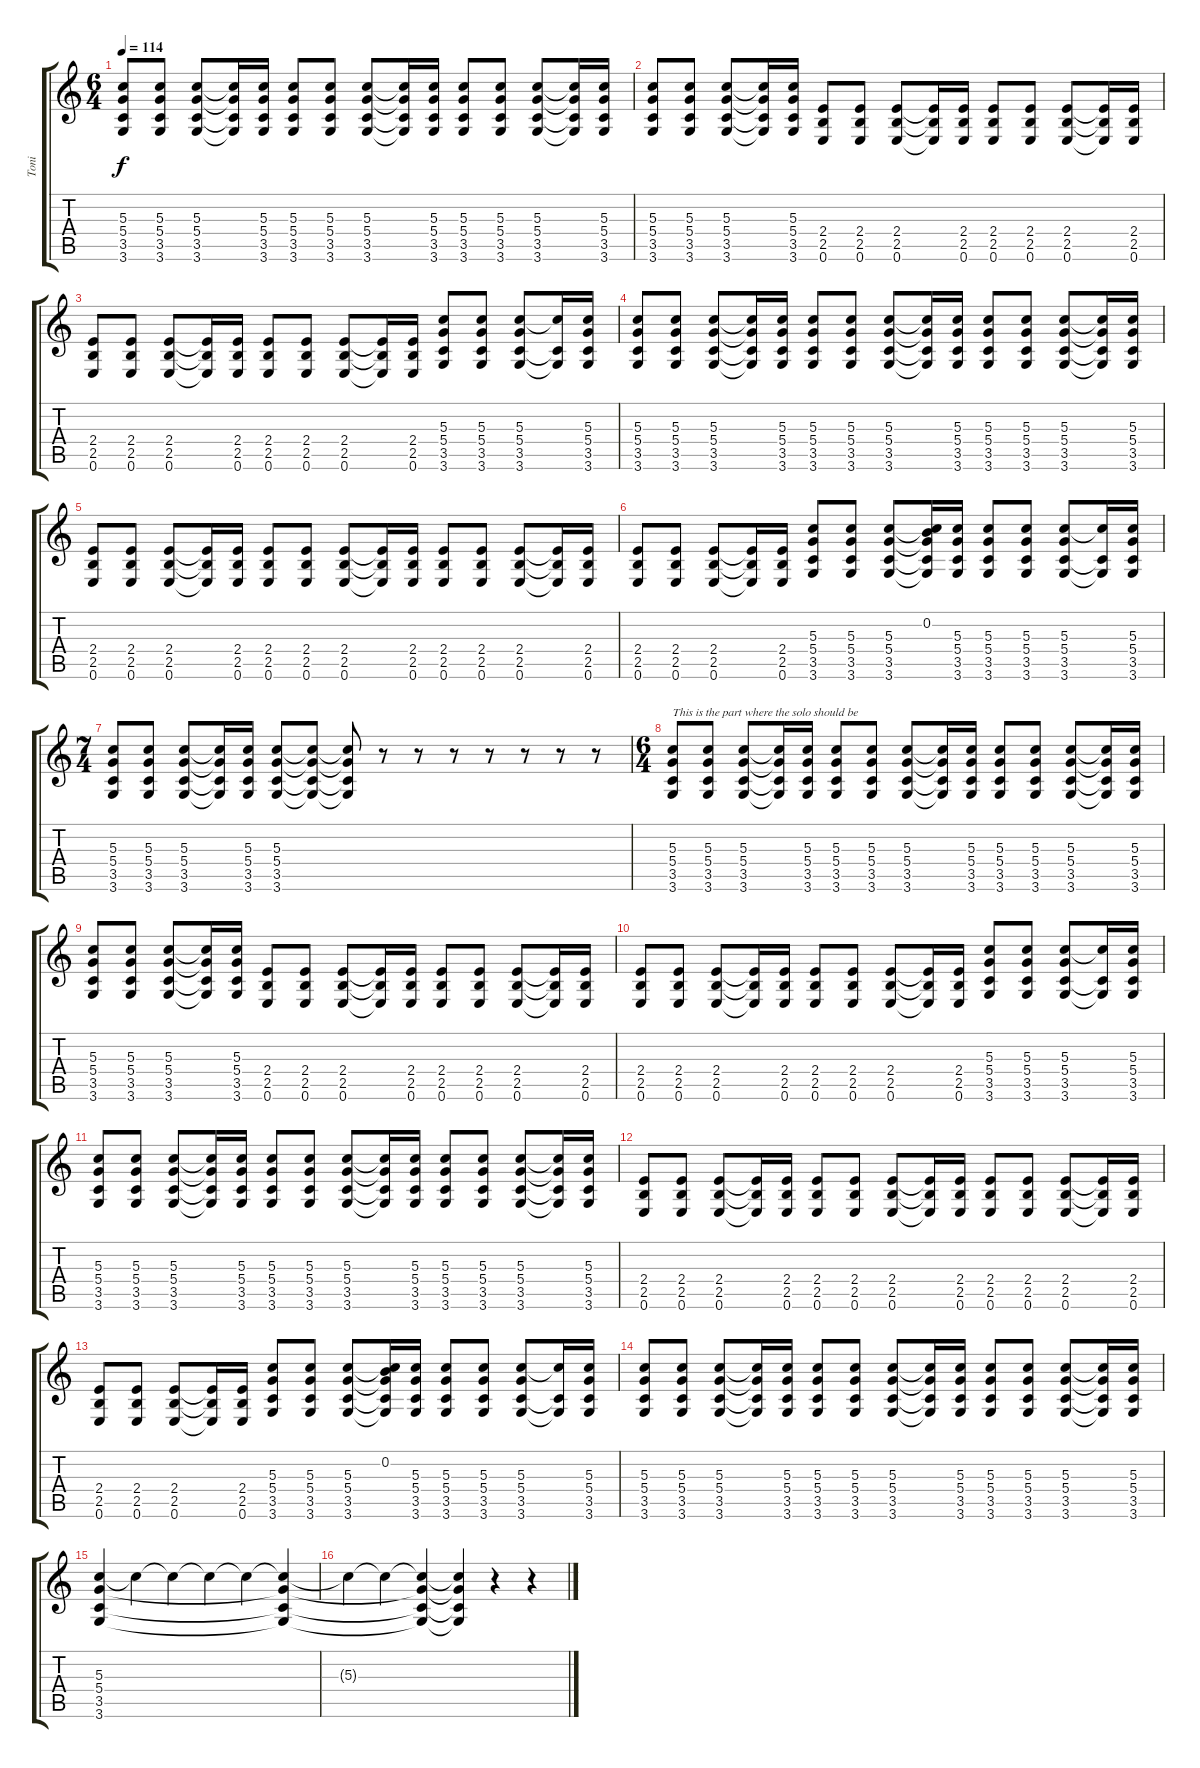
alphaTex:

\track ("Toni" "Toni") {instrument electricguitarclean}
\staff {score tabs}
\tuning (E4 B3 G3 D3 A2 E2) {hide}
\ts (6 4)
\tempo 114
\clef g2
\ks c
(5.3 5.4 3.5 3.6).8{dy f instrument distortionguitar} (5.3 5.4 3.5 3.6).8 (5.3 5.4 3.5 3.6).8 (5.3{t} 5.4{t} 3.5{t} 3.6{t}).16 (5.3 5.4 3.5 3.6).16 (5.3 5.4 3.5 3.6).8 (5.3 5.4 3.5 3.6).8 (5.3 5.4 3.5 3.6).8 (5.3{t} 5.4{t} 3.5{t} 3.6{t}).16 (5.3 5.4 3.5 3.6).16 (5.3 5.4 3.5 3.6).8 (5.3 5.4 3.5 3.6).8 (5.3 5.4 3.5 3.6).8 (5.3{t} 5.4{t} 3.5{t} 3.6{t}).16 (5.3 5.4 3.5 3.6).16 |
(5.3 5.4 3.5 3.6).8{instrument distortionguitar} (5.3 5.4 3.5 3.6).8 (5.3 5.4 3.5 3.6).8 (5.3{t} 5.4{t} 3.5{t} 3.6{t}).16 (5.3 5.4 3.5 3.6).16 (2.4 2.5 0.6).8 (2.4 2.5 0.6).8 (2.4 2.5 0.6).8 (2.4{t} 2.5{t} 0.6{t}).16 (2.4 2.5 0.6).16 (2.4 2.5 0.6).8 (2.4 2.5 0.6).8 (2.4 2.5 0.6).8 (2.4{t} 2.5{t} 0.6{t}).16 (2.4 2.5 0.6).16 |
(2.4 2.5 0.6).8{instrument distortionguitar} (2.4 2.5 0.6).8 (2.4 2.5 0.6).8 (2.4{t} 2.5{t} 0.6{t}).16 (2.4 2.5 0.6).16 (2.4 2.5 0.6).8 (2.4 2.5 0.6).8 (2.4 2.5 0.6).8 (2.4{t} 2.5{t} 0.6{t}).16 (2.4 2.5 0.6).16 (5.3 5.4 3.5 3.6).8 (5.3 5.4 3.5 3.6).8 (5.3 5.4 3.5 3.6).8 (5.3{t} 3.5{t} 3.6{t}).16 (5.3 5.4 3.5 3.6).16 |
(5.3 5.4 3.5 3.6).8{instrument distortionguitar} (5.3 5.4 3.5 3.6).8 (5.3 5.4 3.5 3.6).8 (5.3{t} 5.4{t} 3.5{t} 3.6{t}).16 (5.3 5.4 3.5 3.6).16 (5.3 5.4 3.5 3.6).8 (5.3 5.4 3.5 3.6).8 (5.3 5.4 3.5 3.6).8 (5.3{t} 5.4{t} 3.5{t} 3.6{t}).16 (5.3 5.4 3.5 3.6).16 (5.3 5.4 3.5 3.6).8 (5.3 5.4 3.5 3.6).8 (5.3 5.4 3.5 3.6).8 (5.3{t} 5.4{t} 3.5{t} 3.6{t}).16 (5.3 5.4 3.5 3.6).16 |
(2.4 2.5 0.6).8{instrument distortionguitar} (2.4 2.5 0.6).8 (2.4 2.5 0.6).8 (2.4{t} 2.5{t} 0.6{t}).16 (2.4 2.5 0.6).16 (2.4 2.5 0.6).8 (2.4 2.5 0.6).8 (2.4 2.5 0.6).8 (2.4{t} 2.5{t} 0.6{t}).16 (2.4 2.5 0.6).16 (2.4 2.5 0.6).8 (2.4 2.5 0.6).8 (2.4 2.5 0.6).8 (2.4{t} 2.5{t} 0.6{t}).16 (2.4 2.5 0.6).16 |
(2.4 2.5 0.6).8{instrument distortionguitar} (2.4 2.5 0.6).8 (2.4 2.5 0.6).8 (2.4{t} 2.5{t} 0.6{t}).16 (2.4 2.5 0.6).16 (5.3 5.4 3.5 3.6).8 (5.3 5.4 3.5 3.6).8 (5.3 5.4 3.5 3.6).8 (0.2 5.3{t} 5.4{t} 3.5{t} 3.6{t}).16 (5.3 5.4 3.5 3.6).16 (5.3 5.4 3.5 3.6).8 (5.3 5.4 3.5 3.6).8 (5.3 5.4 3.5 3.6).8 (5.3{t} 3.5{t} 3.6{t}).16 (5.3 5.4 3.5 3.6).16 |
\ts (7 4)
(5.3 5.4 3.5 3.6).8{instrument distortionguitar} (5.3 5.4 3.5 3.6).8 (5.3 5.4 3.5 3.6).8 (5.3{t} 5.4{t} 3.5{t} 3.6{t}).16 (5.3 5.4 3.5 3.6).16 (5.3 5.4 3.5 3.6).8 (5.3{t} 5.4{t} 3.5{t} 3.6{t}).8 (5.3{t} 5.4{t} 3.5{t} 3.6{t}).8 r.8 r.8 r.8 r.8 r.8 r.8 r.8 |
\ts (6 4)
(5.3 5.4 3.5 3.6).8{txt "This is the part where the solo should be" instrument distortionguitar} (5.3 5.4 3.5 3.6).8 (5.3 5.4 3.5 3.6).8 (5.3{t} 5.4{t} 3.5{t} 3.6{t}).16 (5.3 5.4 3.5 3.6).16 (5.3 5.4 3.5 3.6).8 (5.3 5.4 3.5 3.6).8 (5.3 5.4 3.5 3.6).8 (5.3{t} 5.4{t} 3.5{t} 3.6{t}).16 (5.3 5.4 3.5 3.6).16 (5.3 5.4 3.5 3.6).8 (5.3 5.4 3.5 3.6).8 (5.3 5.4 3.5 3.6).8 (5.3{t} 5.4{t} 3.5{t} 3.6{t}).16 (5.3 5.4 3.5 3.6).16 |
(5.3 5.4 3.5 3.6).8{instrument distortionguitar} (5.3 5.4 3.5 3.6).8 (5.3 5.4 3.5 3.6).8 (5.3{t} 5.4{t} 3.5{t} 3.6{t}).16 (5.3 5.4 3.5 3.6).16 (2.4 2.5 0.6).8 (2.4 2.5 0.6).8 (2.4 2.5 0.6).8 (2.4{t} 2.5{t} 0.6{t}).16 (2.4 2.5 0.6).16 (2.4 2.5 0.6).8 (2.4 2.5 0.6).8 (2.4 2.5 0.6).8 (2.4{t} 2.5{t} 0.6{t}).16 (2.4 2.5 0.6).16 |
(2.4 2.5 0.6).8{instrument distortionguitar} (2.4 2.5 0.6).8 (2.4 2.5 0.6).8 (2.4{t} 2.5{t} 0.6{t}).16 (2.4 2.5 0.6).16 (2.4 2.5 0.6).8 (2.4 2.5 0.6).8 (2.4 2.5 0.6).8 (2.4{t} 2.5{t} 0.6{t}).16 (2.4 2.5 0.6).16 (5.3 5.4 3.5 3.6).8 (5.3 5.4 3.5 3.6).8 (5.3 5.4 3.5 3.6).8 (5.3{t} 3.5{t} 3.6{t}).16 (5.3 5.4 3.5 3.6).16 |
(5.3 5.4 3.5 3.6).8{instrument distortionguitar} (5.3 5.4 3.5 3.6).8 (5.3 5.4 3.5 3.6).8 (5.3{t} 5.4{t} 3.5{t} 3.6{t}).16 (5.3 5.4 3.5 3.6).16 (5.3 5.4 3.5 3.6).8 (5.3 5.4 3.5 3.6).8 (5.3 5.4 3.5 3.6).8 (5.3{t} 5.4{t} 3.5{t} 3.6{t}).16 (5.3 5.4 3.5 3.6).16 (5.3 5.4 3.5 3.6).8 (5.3 5.4 3.5 3.6).8 (5.3 5.4 3.5 3.6).8 (5.3{t} 5.4{t} 3.5{t} 3.6{t}).16 (5.3 5.4 3.5 3.6).16 |
(2.4 2.5 0.6).8{instrument distortionguitar} (2.4 2.5 0.6).8 (2.4 2.5 0.6).8 (2.4{t} 2.5{t} 0.6{t}).16 (2.4 2.5 0.6).16 (2.4 2.5 0.6).8 (2.4 2.5 0.6).8 (2.4 2.5 0.6).8 (2.4{t} 2.5{t} 0.6{t}).16 (2.4 2.5 0.6).16 (2.4 2.5 0.6).8 (2.4 2.5 0.6).8 (2.4 2.5 0.6).8 (2.4{t} 2.5{t} 0.6{t}).16 (2.4 2.5 0.6).16 |
(2.4 2.5 0.6).8{instrument distortionguitar} (2.4 2.5 0.6).8 (2.4 2.5 0.6).8 (2.4{t} 2.5{t} 0.6{t}).16 (2.4 2.5 0.6).16 (5.3 5.4 3.5 3.6).8 (5.3 5.4 3.5 3.6).8 (5.3 5.4 3.5 3.6).8 (0.2 5.3{t} 5.4{t} 3.5{t} 3.6{t}).16 (5.3 5.4 3.5 3.6).16 (5.3 5.4 3.5 3.6).8 (5.3 5.4 3.5 3.6).8 (5.3 5.4 3.5 3.6).8 (5.3{t} 3.5{t} 3.6{t}).16 (5.3 5.4 3.5 3.6).16 |
(5.3 5.4 3.5 3.6).8{instrument distortionguitar} (5.3 5.4 3.5 3.6).8 (5.3 5.4 3.5 3.6).8 (5.3{t} 5.4{t} 3.5{t} 3.6{t}).16 (5.3 5.4 3.5 3.6).16 (5.3 5.4 3.5 3.6).8 (5.3 5.4 3.5 3.6).8 (5.3 5.4 3.5 3.6).8 (5.3{t} 5.4{t} 3.5{t} 3.6{t}).16 (5.3 5.4 3.5 3.6).16 (5.3 5.4 3.5 3.6).8 (5.3 5.4 3.5 3.6).8 (5.3 5.4 3.5 3.6).8 (5.3{t} 5.4{t} 3.5{t} 3.6{t}).16 (5.3 5.4 3.5 3.6).16 |
(5.3 5.4 3.5 3.6).4 5.3{t}.4 5.3{t}.4 5.3{t}.4 5.3{t}.4 (5.3{t} 5.4{t} 3.5{t} 3.6{t}).4 |
5.3{t}.4 5.3{t}.4 (5.3{t} 5.4{t} 3.5{t} 3.6{t}).4 (5.3{t} 5.4{t} 3.5{t} 3.6{t}).4 r.4 r.4
